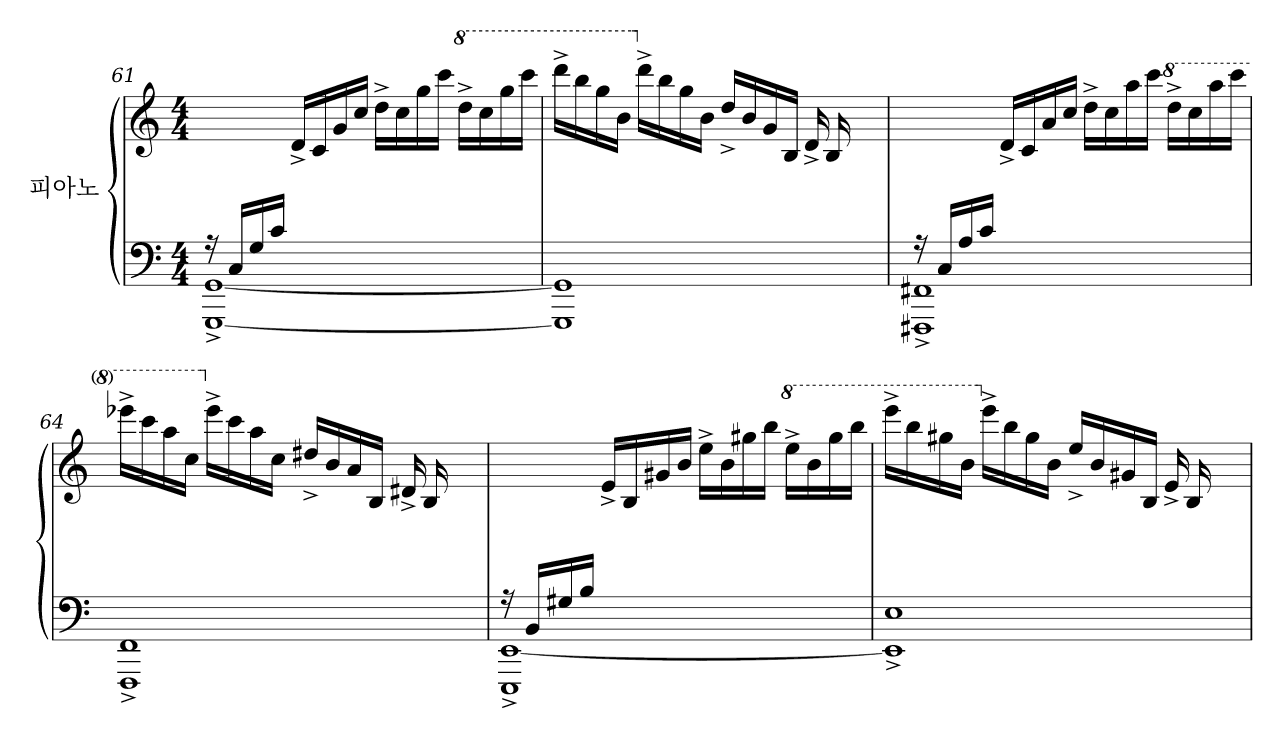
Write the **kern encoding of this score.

**kern	**kern
*part1	*part1
*staff2	*staff1
*I"피아노	*
*clefF4	*clefG2
*k[]	*k[]
*M4/4	*M4/4
=61	=61
*^	*
16r	[1GGG^ [1GG^	4ryy
16C/LL	.	.
16G/	.	.
16c/JJ	.	.
4ryy	.	16d^/LL
.	.	16c/
.	.	16g/
.	.	16cc/JJ
2ryy	.	16dd^\LL
.	.	16cc\
.	.	16gg\
.	.	16ccc\JJ
*	*	*8va
.	.	16ddd^\LL
.	.	16ccc\
.	.	16ggg\
.	.	16cccc\JJ
!!LO:LB:g=z
=62	=62	=62
*	*	*^
2.ryy	1GGG] 1GG]	16dddd^\LL	2.ryy
.	.	16bbb\	.
.	.	16ggg\	.
.	.	16bb\JJ	.
*	*	*X8va	*
.	.	16ddd^\LL	.
.	.	16bb\	.
.	.	16gg\	.
.	.	16b\JJ	.
.	.	16dd^/LL	.
.	.	16b/	.
.	.	16g/	.
.	.	16B/JJ	.
8ryy	.	16ryy	16d^/LL
.	.	16ryy	16B/
16G/	.	16ryy	8ryy
16BB/JJ	.	16ryy	.
*	*	*v	*v
=63	=63	=63
16r	1FFF#X^ 1FF#X^	4ryy
16C/LL	.	.
16A/	.	.
16c/JJ	.	.
4ryy	.	16d^/LL
.	.	16c/
.	.	16a/
.	.	16cc/JJ
2ryy	.	16dd^\LL
.	.	16cc\
.	.	16aa\
.	.	16ccc\JJ
*	*	*8va
.	.	16ddd^\LL
.	.	16ccc\
.	.	16aaa\
.	.	16cccc\JJ
!!LO:LB:g=z
=64	=64	=64
*	*	*^
2.ryy	1FFF^ 1FF^	16eeee-X^\LL	2.ryy
.	.	16cccc\	.
.	.	16aaa\	.
.	.	16ccc\JJ	.
*	*	*X8va	*
.	.	16eee-^\LL	.
.	.	16ccc\	.
.	.	16aa\	.
.	.	16cc\JJ	.
.	.	16dd#X^/LL	.
.	.	16b/	.
.	.	16a/	.
.	.	16B/JJ	.
8ryy	.	16ryy	16d#X^/LL
.	.	16ryy	16B/
16A/	.	16ryy	8ryy
16BB/JJ	.	16ryy	.
*	*	*v	*v
=65	=65	=65
16r	1EEE^ [1EE^	4ryy
16BB/LL	.	.
16G#X/	.	.
16B/JJ	.	.
4ryy	.	16e^/LL
.	.	16B/
.	.	16g#X/
.	.	16b/JJ
2ryy	.	16ee^\LL
.	.	16b\
.	.	16gg#X\
.	.	16bb\JJ
*	*	*8va
.	.	16eee^\LL
.	.	16bb\
.	.	16ggg#\
.	.	16bbb\JJ
!!LO:LB:g=z
=66	=66	=66
*	*	*^
2.ryy	1EE]^ 1E^	16eeee^\LL	2.ryy
.	.	16bbb\	.
.	.	16ggg#X\	.
.	.	16bb\JJ	.
*	*	*X8va	*
.	.	16eee^\LL	.
.	.	16bb\	.
.	.	16gg#\	.
.	.	16b\JJ	.
.	.	16ee^/LL	.
.	.	16b/	.
.	.	16g#X/	.
.	.	16B/JJ	.
8ryy	.	16ryy	16e^/LL
.	.	16ryy	16B/
16G#X/	.	16ryy	8ryy
16BB/JJ	.	16ryy	.
*v	*v	*	*
*	*v	*v
=	=
*-	*-
